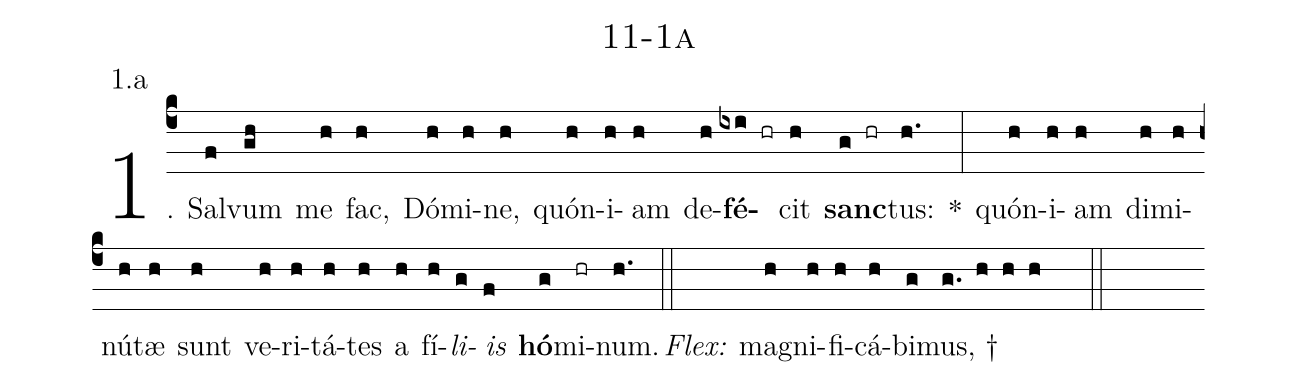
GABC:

name: 11-1a;
annotation: 1.a;
%%
(c4)1. Sal(f)vum(gh) me(h) fac,(h) Dó(h)mi(h)ne,(h) quón(h)i(h)am(h) de(h)<b>fé</b>(ixi hr)cit(h) <b>sanc</b>(g hr)tus:(h.) *(:) quón(h)i(h)am(h) di(h)mi(h)nú(h)tæ(h) sunt(h) ve(h)ri(h)tá(h)tes(h) a(h) fí(h)<i>li</i>(g)<i>is</i>(f) <b>hó</b>(g)mi(hr)num.(h.) (::)
<i>Flex:</i>()  ma(h)gni(h)fi(h)cá(h)bi(g)mus, †(g. h h h  ::)
